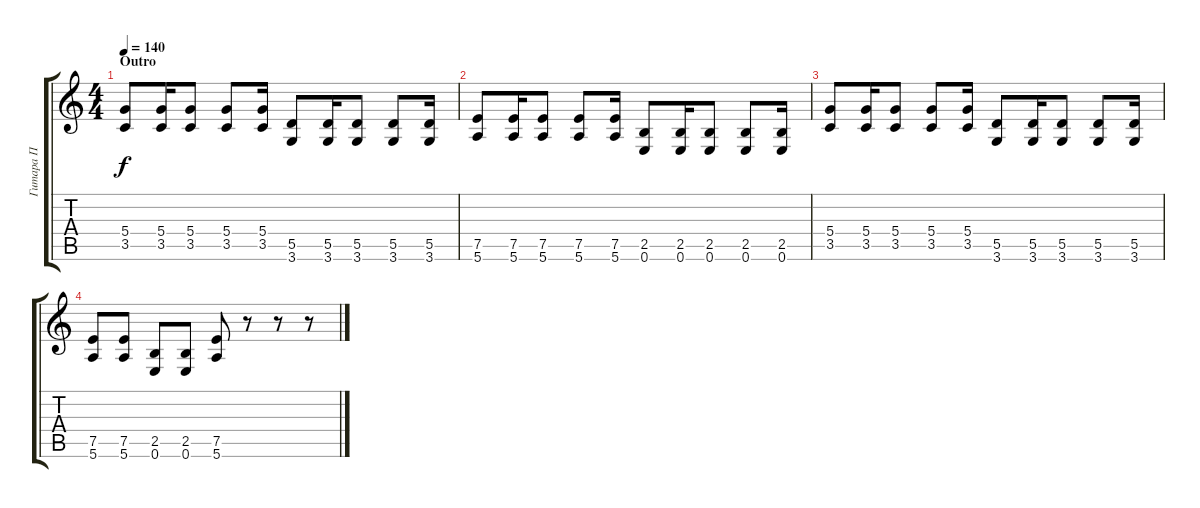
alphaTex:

\track ("Гитара П" "Гитара П") {instrument overdrivenguitar}
\staff {score tabs}
\tuning (E4 B3 G3 D3 A2 E2) {hide}
\ts (4 4)
\section ("" "Outro")
\tempo 140
\clef g2
\ks c
(5.4 3.5).8{dy f} (5.4 3.5).16 (5.4 3.5).8 (5.4 3.5).8 (5.4 3.5).16 (5.5 3.6).8 (5.5 3.6).16 (5.5 3.6).8 (5.5 3.6).8 (5.5 3.6).16 |
(7.5 5.6).8 (7.5 5.6).16 (7.5 5.6).8 (7.5 5.6).8 (7.5 5.6).16 (2.5 0.6).8 (2.5 0.6).16 (2.5 0.6).8 (2.5 0.6).8 (2.5 0.6).16 |
(5.4 3.5).8 (5.4 3.5).16 (5.4 3.5).8 (5.4 3.5).8 (5.4 3.5).16 (5.5 3.6).8 (5.5 3.6).16 (5.5 3.6).8 (5.5 3.6).8 (5.5 3.6).16 |
(7.5 5.6).8 (7.5 5.6).8 (2.5 0.6).8 (2.5 0.6).8 (7.5 5.6).8 r.8 r.8 r.8
